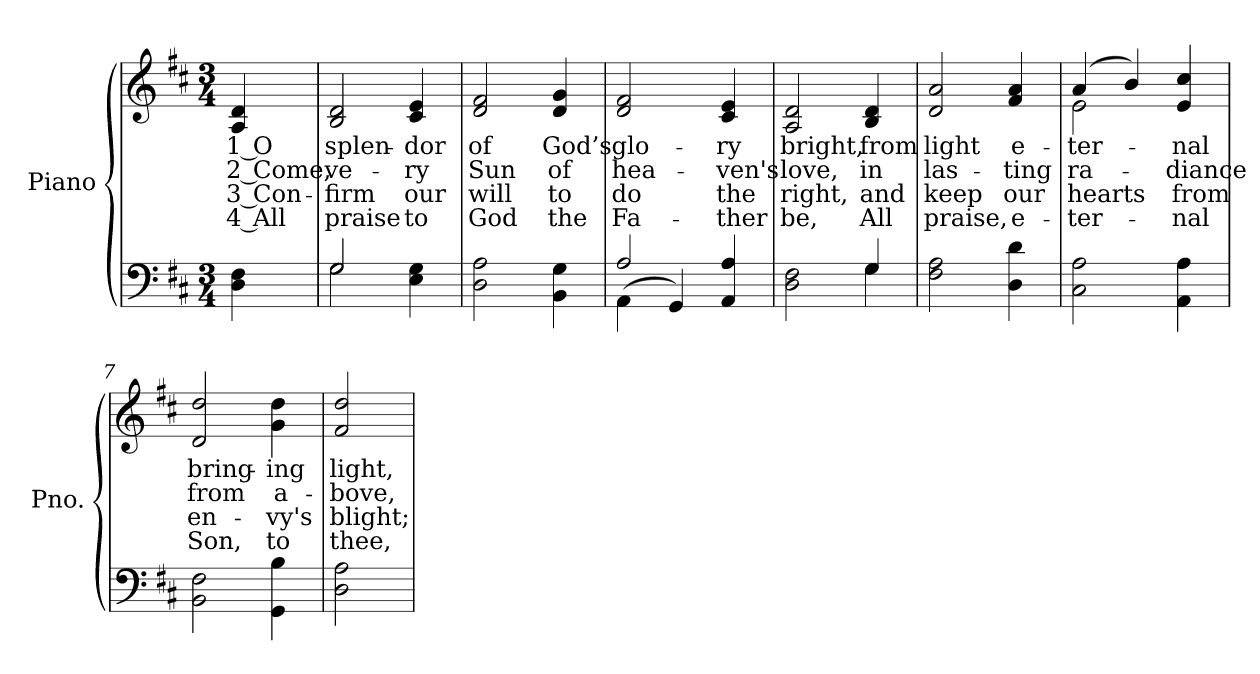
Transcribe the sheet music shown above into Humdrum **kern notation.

**kern	**kern	**text	**text	**text	**text
*part2	*part1	*part1	*part1	*part1	*part1
*staff2	*staff1	*staff1	*staff1	*staff1	*staff1
*I"Piano	*I"Piano	*	*	*	*
*I'Pno.	*I'Pno.	*	*	*	*
!!LO:PB:g=z
*clefF4	*clefG2	*	*	*	*
*k[f#c#]	*k[f#c#]	*	*	*	*
*D:	*D:	*	*	*	*
*M3/4	*M3/4	*	*	*	*
=	=	=	=	=	=
!	!	!LO:LY:b:color=#000000	!LO:LY:b:color=#000000	!LO:LY:b:color=#000000	!LO:LY:b:color=#000000
4Di\ 4F#i	4Ai/ 4di	1 O	2 Come,	3 Con-	4 All
=1	=1	=1	=1	=1	=1
*^	*	*	*	*	*
!	!	!	!LO:LY:b:color=#000000	!LO:LY:b:color=#000000	!LO:LY:b:color=#000000	!LO:LY:b:color=#000000
2Gi/	2Gi\	2Bi/ 2di	splen-	ve-	-firm	praise
!	!	!	!LO:LY:b:color=#000000	!LO:LY:b:color=#000000	!LO:LY:b:color=#000000	!LO:LY:b:color=#000000
4Ei\ 4Gi	4ryy	4c#i/ 4ei	-dor	-ry	our	to
*v	*v	*	*	*	*	*
=2	=2	=2	=2	=2	=2
*^	*	*	*	*	*
!	!	!	!LO:LY:b:color=#000000	!LO:LY:b:color=#000000	!LO:LY:b:color=#000000	!LO:LY:b:color=#000000
*v	*v	*	*	*	*	*
2Di\ 2Ai	2di/ 2f#i	of	Sun	will	God
!	!	!LO:LY:b:color=#000000	!LO:LY:b:color=#000000	!LO:LY:b:color=#000000	!LO:LY:b:color=#000000
4BBi\ 4Gi	4di/ 4gi	God’s	of	to	the
=3	=3	=3	=3	=3	=3
*^	*	*	*	*	*
!	!	!	!LO:LY:b:color=#000000	!LO:LY:b:color=#000000	!LO:LY:b:color=#000000	!LO:LY:b:color=#000000
2Ai/	(4AAi\	2di/ 2f#i	glo-	hea-	do	Fa-
.	4GGi/)	.	.	.	.	.
!	!	!	!LO:LY:b:color=#000000	!LO:LY:b:color=#000000	!LO:LY:b:color=#000000	!LO:LY:b:color=#000000
4AAi/ 4Ai	4ryy	4c#i/ 4ei	-ry	-ven's	-the	ther
=4	=4	=4	=4	=4	=4	=4
!	!	!	!LO:LY:b:color=#000000	!LO:LY:b:color=#000000	!LO:LY:b:color=#000000	!LO:LY:b:color=#000000
2Di\ 2F#i	2ryy	2Ai/ 2di	bright,	love,	right,	be,
!	!	!	!LO:LY:b:color=#000000	!LO:LY:b:color=#000000	!LO:LY:b:color=#000000	!LO:LY:b:color=#000000
4Gi/	4Gi\	4Bi/ 4di	from	in	and	All
*v	*v	*	*	*	*	*
=5	=5	=5	=5	=5	=5
*^	*	*	*	*	*
!	!	!	!LO:LY:b:color=#000000	!LO:LY:b:color=#000000	!LO:LY:b:color=#000000	!LO:LY:b:color=#000000
*v	*v	*	*	*	*	*
2F#i\ 2Ai	2di/ 2ai	light	las-	keep	praise,
!	!	!LO:LY:b:color=#000000	!LO:LY:b:color=#000000	!LO:LY:b:color=#000000	!LO:LY:b:color=#000000
4Di\ 4di	4f#i/ 4ai	e-	-ting	our	e-
!!LO:LB:g=z
=6	=6	=6	=6	=6	=6
!	!	!LO:LY:b:color=#000000	!LO:LY:b:color=#000000	!LO:LY:b:color=#000000	!LO:LY:b:color=#000000
*	*^	*	*	*	*
2C#i\ 2Ai	(4ai/	2ei\	-ter-	ra-	-hearts	ter-
.	4bi/)	.	.	.	.	.
!	!	!	!LO:LY:b:color=#000000	!LO:LY:b:color=#000000	!LO:LY:b:color=#000000	!LO:LY:b:color=#000000
4AAi\ 4Ai	4ei/ 4cc#i	4ryy	-nal	-diance	-from	nal
*	*v	*v	*	*	*	*
=7	=7	=7	=7	=7	=7
*	*^	*	*	*	*
!	!	!	!LO:LY:b:color=#000000	!LO:LY:b:color=#000000	!LO:LY:b:color=#000000	!LO:LY:b:color=#000000
*	*v	*v	*	*	*	*
2BBi\ 2F#i	2di/ 2ddi	bring-	from	en-	-Son,
!	!	!LO:LY:b:color=#000000	!LO:LY:b:color=#000000	!LO:LY:b:color=#000000	!LO:LY:b:color=#000000
4GGi\ 4Bi	4gi\ 4ddi	-ing	a-	vy's	to
=8	=8	=8	=8	=8	=8
!	!	!LO:LY:b:color=#000000	!LO:LY:b:color=#000000	!LO:LY:b:color=#000000	!LO:LY:b:color=#000000
2Di\ 2Ai	2f#i/ 2ddi	light,	-bove,	blight;	thee,
=	=	=	=	=	=
*-	*-	*-	*-	*-	*-
